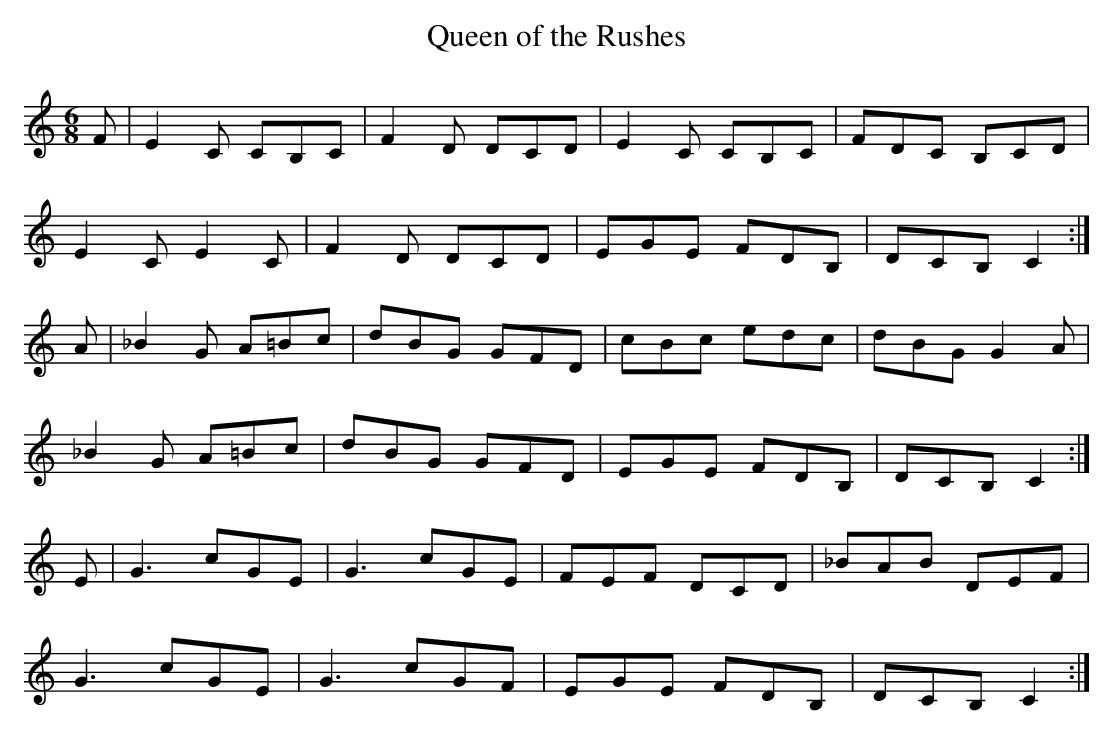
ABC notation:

X:1
T:Queen of the Rushes
M:6/8
L:1/8
K:C Major
F|E2C CB,C|F2D DCD|E2C CB,C|FDC B,CD|!
E2C E2C|F2D DCD|EGE FDB,|DCB, C2:|!
A|_B2G A=Bc|dBG GFD|cBc edc|dBG G2A|!
_B2G A=Bc|dBG GFD|EGE FDB,|DCB, C2:|!
E|G3 cGE|G3 cGE|FEF DCD|_BAB DEF|!
G3 cGE|G3 cGF|EGE FDB,|DCB, C2:|!
